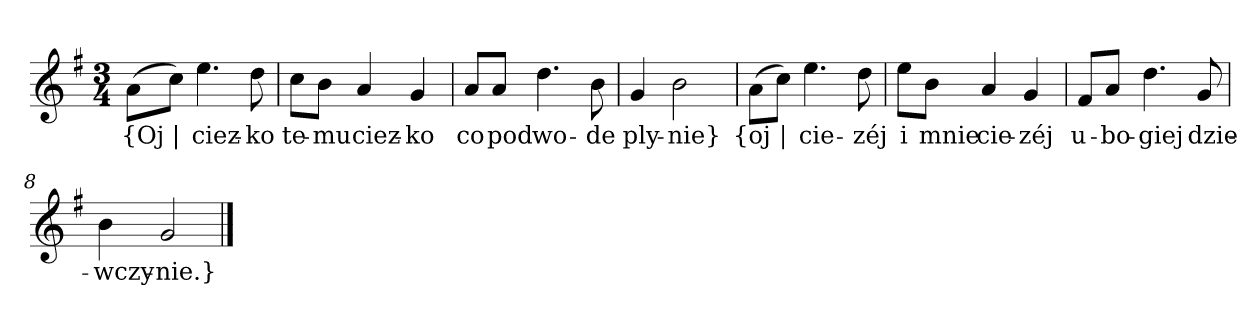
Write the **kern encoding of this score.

**kern	**text
*part1	*part1
*staff1	*staff1
*clefG2	*
*k[f#]	*
*G:	*
*M3/4	*
=	=
(8a\L	{Oj
8cc\J)	|
4.ee	ciez-
8dd	-ko
=2	=2
8cc\L	te-
8b\J	-mu
4a	ciez-
4g	-ko
=3	=3
8a/L	co
8a/J	pod
4.dd	wo-
8b	-de
=4	=4
4g	ply-
2b	-nie}
=5y	=5y
(8a\L	{oj
8cc\J)	|
4.ee	cie-
8dd	-zéj
=6	=6
8ee\L	i
8b\J	mnie
4a	cie-
4g	-zéj
=7	=7
8f#/L	u-
8a/J	-bo-
4.dd	-giej
8g	dzie-
=8	=8
4b	-wczy-
2g	-nie.}
==	==
*-	*-
